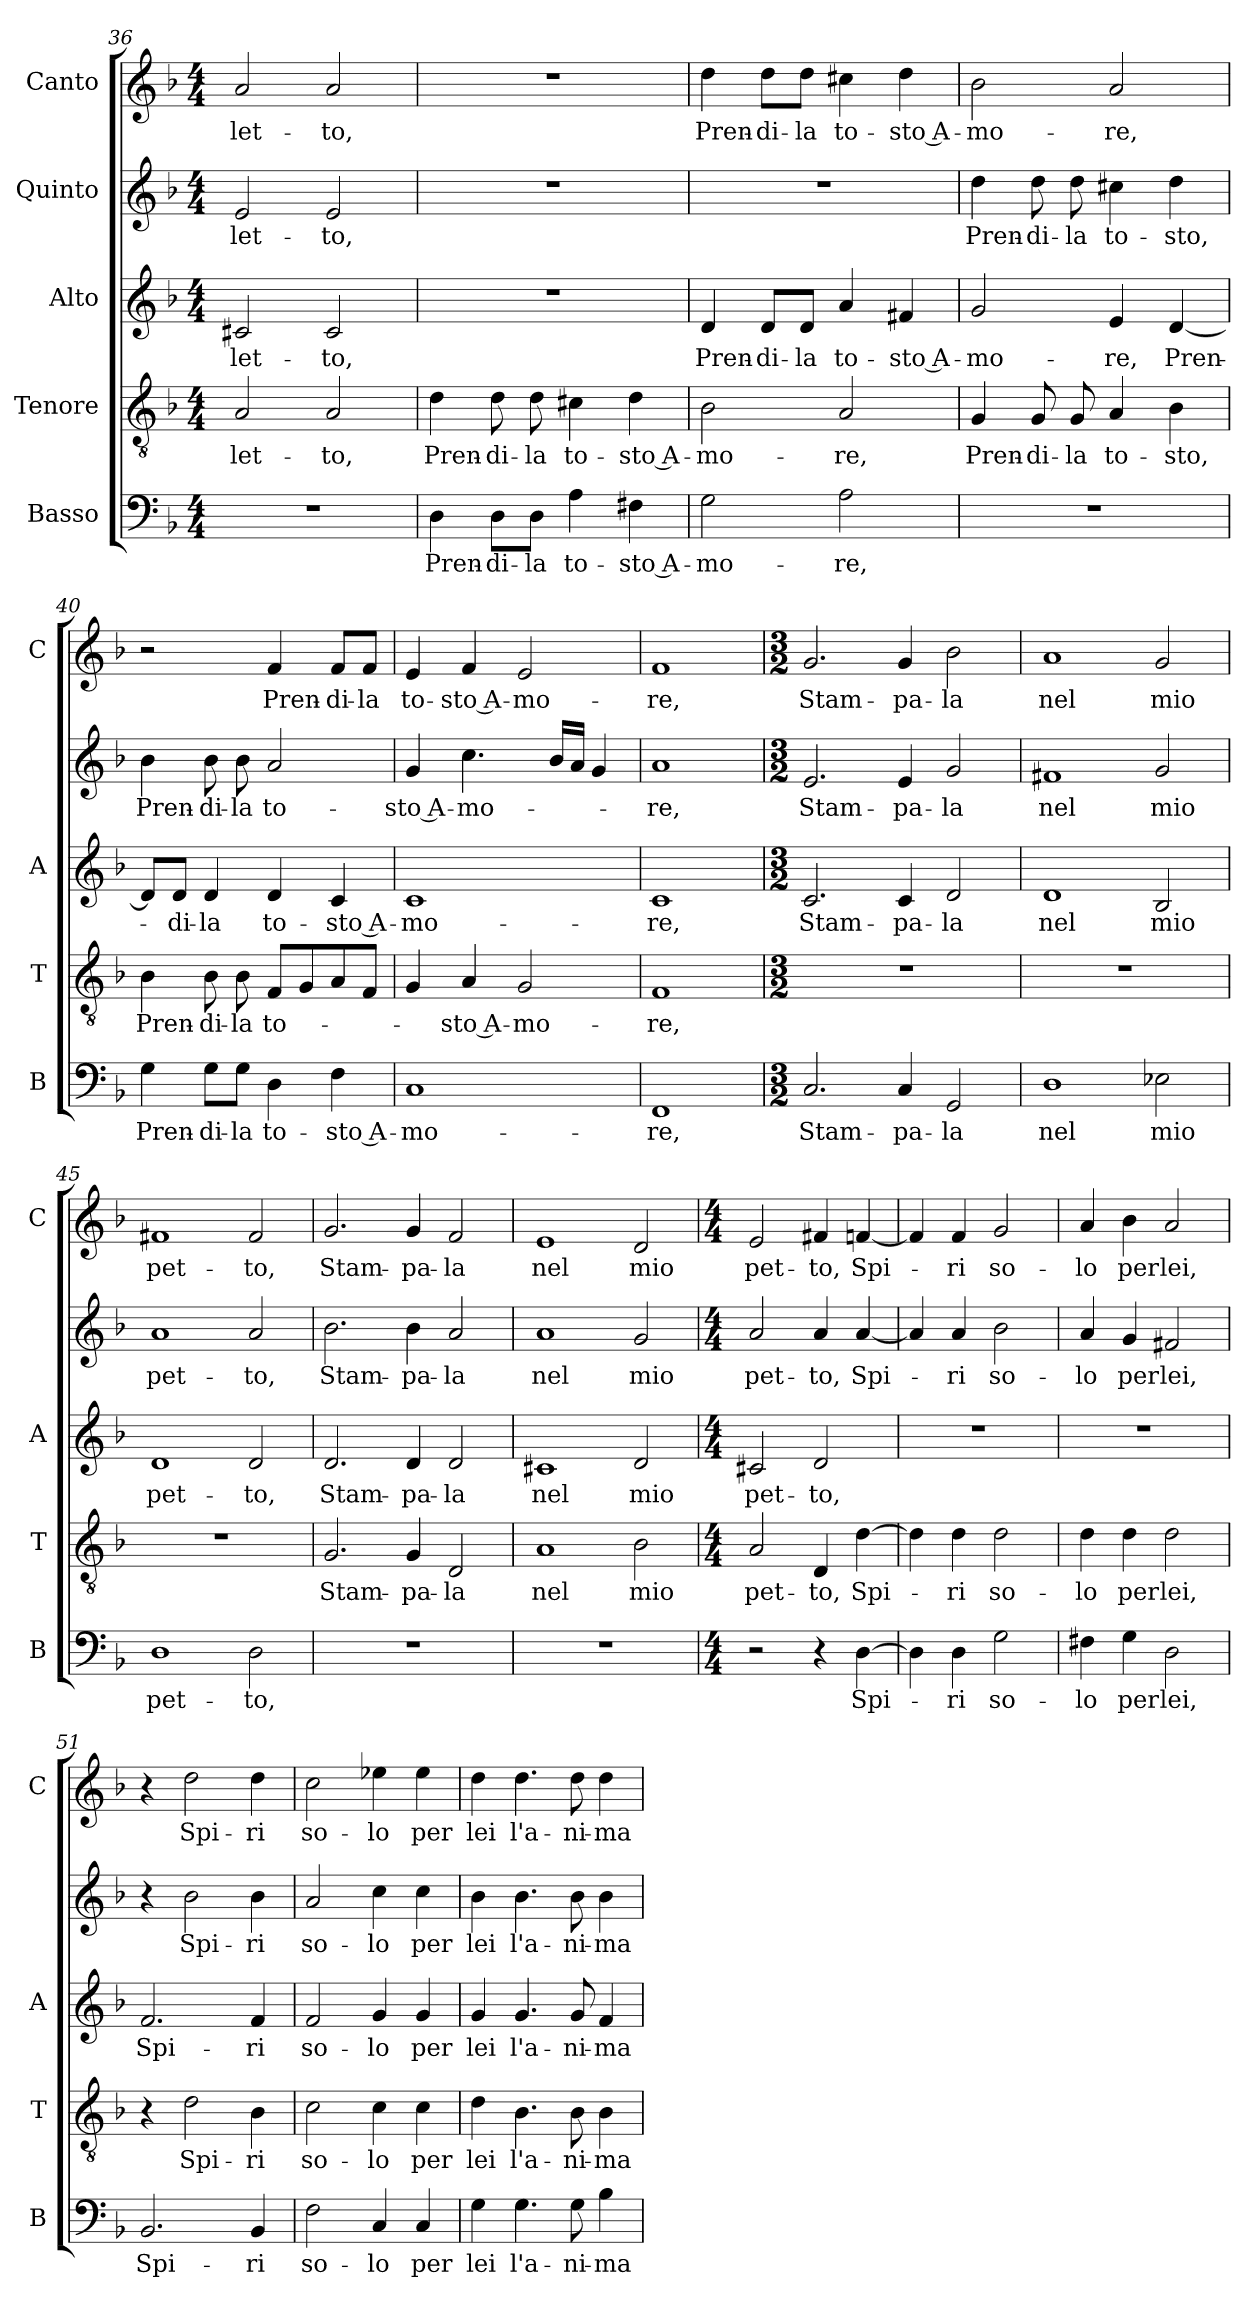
**kern	**text	**kern	**text	**kern	**text	**kern	**text	**kern	**text
*part5	*part5	*part4	*part4	*part3	*part3	*part2	*part2	*part1	*part1
*staff5	*staff5	*staff4	*staff4	*staff3	*staff3	*staff2	*staff2	*staff1	*staff1
*I"Basso	*	*I"Tenore	*	*I"Alto	*	*I"Quinto	*	*I"Canto	*
*I'B	*	*I'T	*	*I'A	*	*	*	*I'C	*
*clefF4	*	*clefGv2	*	*clefG2	*	*clefG2	*	*clefG2	*
*k[b-]	*	*k[b-]	*	*k[b-]	*	*k[b-]	*	*k[b-]	*
*F:	*	*F:	*	*F:	*	*F:	*	*F:	*
*M4/4	*	*M4/4	*	*M4/4	*	*M4/4	*	*M4/4	*
=36	=36	=36	=36	=36	=36	=36	=36	=36	=36
!	!	!	!LO:LY:b	!	!LO:LY:b	!	!LO:LY:b	!	!LO:LY:b
1r	.	2A/	-let-	2c#X/	-let-	2e/	-let-	2a/	-let-
!	!	!	!LO:LY:b	!	!LO:LY:b	!	!LO:LY:b	!	!LO:LY:b
.	.	2A/	-to,	2c#/	-to,	2e/	-to,	2a/	-to,
!!LO:PB:g=z
=37	=37	=37	=37	=37	=37	=37	=37	=37	=37
!	!LO:LY:b	!	!LO:LY:b	!	!	!	!	!	!
4D\	Pren-	4d\	Pren-	1r	.	1r	.	1r	.
!	!LO:LY:b	!	!LO:LY:b	!	!	!	!	!	!
8D\L	-di-	8d\	-di-	.	.	.	.	.	.
!	!LO:LY:b	!	!LO:LY:b	!	!	!	!	!	!
8D\J	-la	8d\	-la	.	.	.	.	.	.
!	!LO:LY:b	!	!LO:LY:b	!	!	!	!	!	!
4A\	to-	4c#X\	to-	.	.	.	.	.	.
!	!LO:LY:b	!	!LO:LY:b	!	!	!	!	!	!
4F#X\	-sto A-	4d\	-sto A-	.	.	.	.	.	.
=38	=38	=38	=38	=38	=38	=38	=38	=38	=38
!	!LO:LY:b	!	!LO:LY:b	!	!LO:LY:b	!	!	!	!LO:LY:b
2G\	-mo-	2B-\	-mo-	4d/	Pren-	1r	.	4dd\	Pren-
!	!	!	!	!	!LO:LY:b	!	!	!	!LO:LY:b
.	.	.	.	8d/L	-di-	.	.	8dd\L	-di-
!	!	!	!	!	!LO:LY:b	!	!	!	!LO:LY:b
.	.	.	.	8d/J	-la	.	.	8dd\J	-la
!	!LO:LY:b	!	!LO:LY:b	!	!LO:LY:b	!	!	!	!LO:LY:b
2A\	-re,	2A/	-re,	4a/	to-	.	.	4cc#X\	to-
!	!	!	!	!	!LO:LY:b	!	!	!	!LO:LY:b
.	.	.	.	4f#X/	-sto A-	.	.	4dd\	-sto A-
=39	=39	=39	=39	=39	=39	=39	=39	=39	=39
!	!	!	!LO:LY:b	!	!LO:LY:b	!	!LO:LY:b	!	!LO:LY:b
1r	.	4G/	Pren-	2g/	-mo-	4dd\	Pren-	2b-\	-mo-
!	!	!	!LO:LY:b	!	!	!	!LO:LY:b	!	!
.	.	8G/	-di-	.	.	8dd\	-di-	.	.
!	!	!	!LO:LY:b	!	!	!	!LO:LY:b	!	!
.	.	8G/	-la	.	.	8dd\	-la	.	.
!	!	!	!LO:LY:b	!	!LO:LY:b	!	!LO:LY:b	!	!LO:LY:b
.	.	4A/	to-	4e/	-re,	4cc#X\	to-	2a/	-re,
!	!	!	!LO:LY:b	!	!LO:LY:b	!	!LO:LY:b	!	!
.	.	4B-\	-sto,	[4d/	Pren-	4dd\	-sto,	.	.
=40	=40	=40	=40	=40	=40	=40	=40	=40	=40
!	!LO:LY:b	!	!LO:LY:b	!	!	!	!LO:LY:b	!	!
4G\	Pren-	4B-\	Pren-	8d/L]	.	4b-\	Pren-	2r	.
!	!	!	!	!	!LO:LY:b	!	!	!	!
.	.	.	.	8d/J	-di-	.	.	.	.
!	!LO:LY:b	!	!LO:LY:b	!	!LO:LY:b	!	!LO:LY:b	!	!
8G\L	-di-	8B-\	-di-	4d/	-la	8b-\	-di-	.	.
!	!LO:LY:b	!	!LO:LY:b	!	!	!	!LO:LY:b	!	!
8G\J	-la	8B-\	-la	.	.	8b-\	-la	.	.
!	!LO:LY:b	!	!LO:LY:b	!	!LO:LY:b	!	!LO:LY:b	!	!LO:LY:b
4D\	to-	8F/L	to-	4d/	to-	2a/	to-	4f/	Pren-
.	.	8G/	.	.	.	.	.	.	.
!	!LO:LY:b	!	!	!	!LO:LY:b	!	!	!	!LO:LY:b
4F\	-sto A-	8A/	.	4c/	-sto A-	.	.	8f/L	-di-
!	!	!	!	!	!	!	!	!	!LO:LY:b
.	.	8F/J	.	.	.	.	.	8f/J	-la
=41	=41	=41	=41	=41	=41	=41	=41	=41	=41
!	!LO:LY:b	!	!	!	!LO:LY:b	!	!LO:LY:b	!	!LO:LY:b
1C	-mo-	4G/	.	1c	-mo-	4g/	-sto A-	4e/	to-
!	!	!	!LO:LY:b	!	!	!	!LO:LY:b	!	!LO:LY:b
.	.	4A/	-sto A-	.	.	4.cc\	-mo-	4f/	-sto A-
!	!	!	!LO:LY:b	!	!	!	!	!	!LO:LY:b
.	.	2G/	-mo-	.	.	.	.	2e/	-mo-
.	.	.	.	.	.	16b-/LL	.	.	.
.	.	.	.	.	.	16a/JJ	.	.	.
.	.	.	.	.	.	4g/	.	.	.
=42	=42	=42	=42	=42	=42	=42	=42	=42	=42
!	!LO:LY:b	!	!LO:LY:b	!	!LO:LY:b	!	!LO:LY:b	!	!LO:LY:b
1FF	-re,	1F	-re,	1c	-re,	1a	-re,	1f	-re,
!!LO:LB:g=z
=43	=43	=43	=43	=43	=43	=43	=43	=43	=43
*M3/2	*	*M3/2	*	*M3/2	*	*M3/2	*	*M3/2	*
!	!LO:LY:b	!	!	!	!LO:LY:b	!	!LO:LY:b	!	!LO:LY:b
2.C/	Stam-	1.r	.	2.c/	Stam-	2.e/	Stam-	2.g/	Stam-
!	!LO:LY:b	!	!	!	!LO:LY:b	!	!LO:LY:b	!	!LO:LY:b
4C/	-pa-	.	.	4c/	-pa-	4e/	-pa-	4g/	-pa-
!	!LO:LY:b	!	!	!	!LO:LY:b	!	!LO:LY:b	!	!LO:LY:b
2GG/	-la	.	.	2d/	-la	2g/	-la	2b-\	-la
=44	=44	=44	=44	=44	=44	=44	=44	=44	=44
!	!LO:LY:b	!	!	!	!LO:LY:b	!	!LO:LY:b	!	!LO:LY:b
1D	nel	1.r	.	1d	nel	1f#X	nel	1a	nel
!	!LO:LY:b	!	!	!	!LO:LY:b	!	!LO:LY:b	!	!LO:LY:b
2E-X\	mio	.	.	2B-/	mio	2g/	mio	2g/	mio
=45	=45	=45	=45	=45	=45	=45	=45	=45	=45
!	!LO:LY:b	!	!	!	!LO:LY:b	!	!LO:LY:b	!	!LO:LY:b
1D	pet-	1.r	.	1d	pet-	1a	pet-	1f#X	pet-
!	!LO:LY:b	!	!	!	!LO:LY:b	!	!LO:LY:b	!	!LO:LY:b
2D\	-to,	.	.	2d/	-to,	2a/	-to,	2f#/	-to,
=46	=46	=46	=46	=46	=46	=46	=46	=46	=46
!	!	!	!LO:LY:b	!	!LO:LY:b	!	!LO:LY:b	!	!LO:LY:b
1.r	.	2.G/	Stam-	2.d/	Stam-	2.b-\	Stam-	2.g/	Stam-
!	!	!	!LO:LY:b	!	!LO:LY:b	!	!LO:LY:b	!	!LO:LY:b
.	.	4G/	-pa-	4d/	-pa-	4b-\	-pa-	4g/	-pa-
!	!	!	!LO:LY:b	!	!LO:LY:b	!	!LO:LY:b	!	!LO:LY:b
.	.	2D/	-la	2d/	-la	2a/	-la	2f/	-la
=47	=47	=47	=47	=47	=47	=47	=47	=47	=47
!	!	!	!LO:LY:b	!	!LO:LY:b	!	!LO:LY:b	!	!LO:LY:b
1.r	.	1A	nel	1c#X	nel	1a	nel	1e	nel
!	!	!	!LO:LY:b	!	!LO:LY:b	!	!LO:LY:b	!	!LO:LY:b
.	.	2B-\	mio	2d/	mio	2g/	mio	2d/	mio
=48	=48	=48	=48	=48	=48	=48	=48	=48	=48
*M4/4	*	*M4/4	*	*M4/4	*	*M4/4	*	*M4/4	*
!	!	!	!LO:LY:b	!	!LO:LY:b	!	!LO:LY:b	!	!LO:LY:b
2r	.	2A/	pet-	2c#X/	pet-	2a/	pet-	2e/	pet-
!	!	!	!LO:LY:b	!	!LO:LY:b	!	!LO:LY:b	!	!LO:LY:b
4r	.	4D/	-to,	2d/	-to,	4a/	-to,	4f#X/	-to,
!	!LO:LY:b	!	!LO:LY:b	!	!	!	!LO:LY:b	!	!LO:LY:b
[4D\	Spi-	[4d\	Spi-	.	.	[4a/	Spi-	[4fn/	Spi-
=49	=49	=49	=49	=49	=49	=49	=49	=49	=49
4D\]	.	4d\]	.	1r	.	4a/]	.	4f/]	.
!	!LO:LY:b	!	!LO:LY:b	!	!	!	!LO:LY:b	!	!LO:LY:b
4D\	-ri	4d\	-ri	.	.	4a/	-ri	4f/	-ri
!	!LO:LY:b	!	!LO:LY:b	!	!	!	!LO:LY:b	!	!LO:LY:b
2G\	so-	2d\	so-	.	.	2b-\	so-	2g/	so-
!!LO:LB:g=z
=50	=50	=50	=50	=50	=50	=50	=50	=50	=50
!	!LO:LY:b	!	!LO:LY:b	!	!	!	!LO:LY:b	!	!LO:LY:b
4F#X\	-lo	4d\	-lo	1r	.	4a/	-lo	4a/	-lo
!	!LO:LY:b	!	!LO:LY:b	!	!	!	!LO:LY:b	!	!LO:LY:b
4G\	per	4d\	per	.	.	4g/	per	4b-\	per
!	!LO:LY:b	!	!LO:LY:b	!	!	!	!LO:LY:b	!	!LO:LY:b
2D\	lei,	2d\	lei,	.	.	2f#X/	lei,	2a/	lei,
=51	=51	=51	=51	=51	=51	=51	=51	=51	=51
!	!LO:LY:b	!	!	!	!LO:LY:b	!	!	!	!
2.BB-/	Spi-	4r	.	2.f/	Spi-	4r	.	4r	.
!	!	!	!LO:LY:b	!	!	!	!LO:LY:b	!	!LO:LY:b
.	.	2d\	Spi-	.	.	2b-\	Spi-	2dd\	Spi-
!	!LO:LY:b	!	!LO:LY:b	!	!LO:LY:b	!	!LO:LY:b	!	!LO:LY:b
4BB-/	-ri	4B-\	-ri	4f/	-ri	4b-\	-ri	4dd\	-ri
=52	=52	=52	=52	=52	=52	=52	=52	=52	=52
!	!LO:LY:b	!	!LO:LY:b	!	!LO:LY:b	!	!LO:LY:b	!	!LO:LY:b
2F\	so-	2c\	so-	2f/	so-	2a/	so-	2cc\	so-
!	!LO:LY:b	!	!LO:LY:b	!	!LO:LY:b	!	!LO:LY:b	!	!LO:LY:b
4C/	-lo	4c\	-lo	4g/	-lo	4cc\	-lo	4ee-X\	-lo
!	!LO:LY:b	!	!LO:LY:b	!	!LO:LY:b	!	!LO:LY:b	!	!LO:LY:b
4C/	per	4c\	per	4g/	per	4cc\	per	4ee-\	per
=53	=53	=53	=53	=53	=53	=53	=53	=53	=53
!	!LO:LY:b	!	!LO:LY:b	!	!LO:LY:b	!	!LO:LY:b	!	!LO:LY:b
4G\	lei	4d\	lei	4g/	lei	4b-\	lei	4dd\	lei
!	!LO:LY:b	!	!LO:LY:b	!	!LO:LY:b	!	!LO:LY:b	!	!LO:LY:b
4.G\	l'a-	4.B-\	l'a-	4.g/	l'a-	4.b-\	l'a-	4.dd\	l'a-
!	!LO:LY:b	!	!LO:LY:b	!	!LO:LY:b	!	!LO:LY:b	!	!LO:LY:b
8G\	-ni-	8B-\	-ni-	8g/	-ni-	8b-\	-ni-	8dd\	-ni-
!	!LO:LY:b	!	!LO:LY:b	!	!LO:LY:b	!	!LO:LY:b	!	!LO:LY:b
4B-\	-ma	4B-\	-ma	4f/	-ma	4b-\	-ma	4dd\	-ma
=	=	=	=	=	=	=	=	=	=
*-	*-	*-	*-	*-	*-	*-	*-	*-	*-
